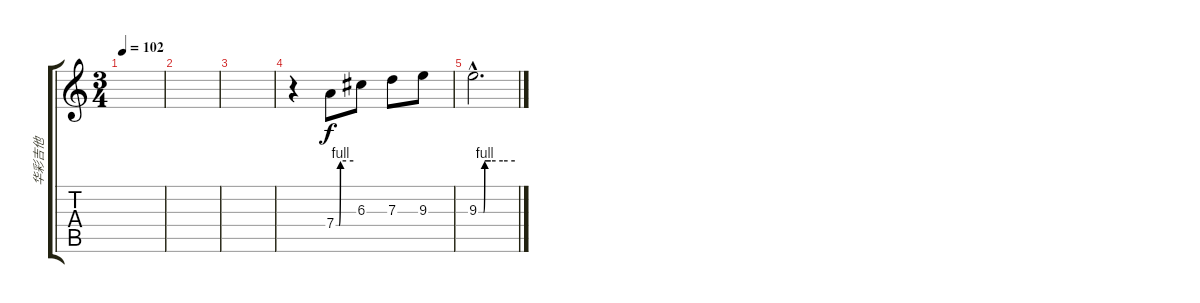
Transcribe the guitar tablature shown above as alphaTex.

\track ("华彩吉他" "华彩吉他") {instrument acousticguitarsteel}
\staff {score tabs}
\tuning (E4 B3 G3 D3 A2 E2) {hide}
\ts (3 4)
\tempo 102
\clef g2
\ks c
|
|
|
r.4 7.4{be (custom 0 0 10 0 15 4 60 4)}.8 6.3.8 7.3.8 9.3.8 |
9.3{be (custom 0 0 8 0 10 4 20 4 40 4 60 4) hac}.2{d}
